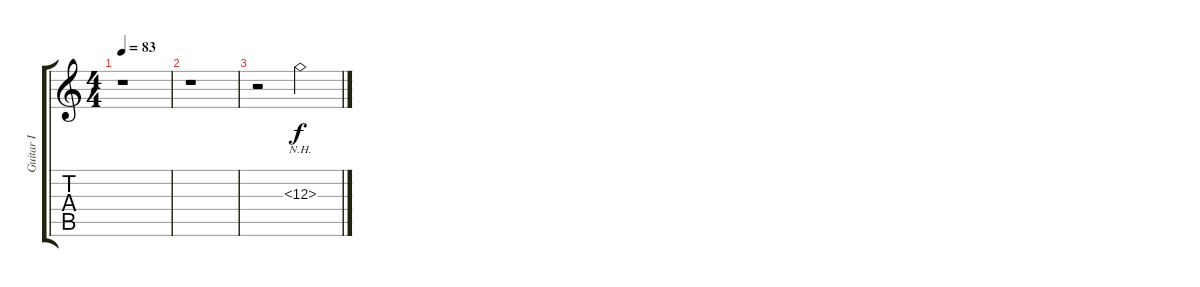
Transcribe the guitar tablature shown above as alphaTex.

\track ("Guitar I" "Guitar I") {instrument acousticguitarsteel}
\staff {score tabs}
\tuning (E4 B3 G3 D3 A2 E2) {hide}
\ts (4 4)
\tempo 83
\clef g2
\ks c
r.1{dy f} |
r.1 |
r.2 12.3{nh}.2
